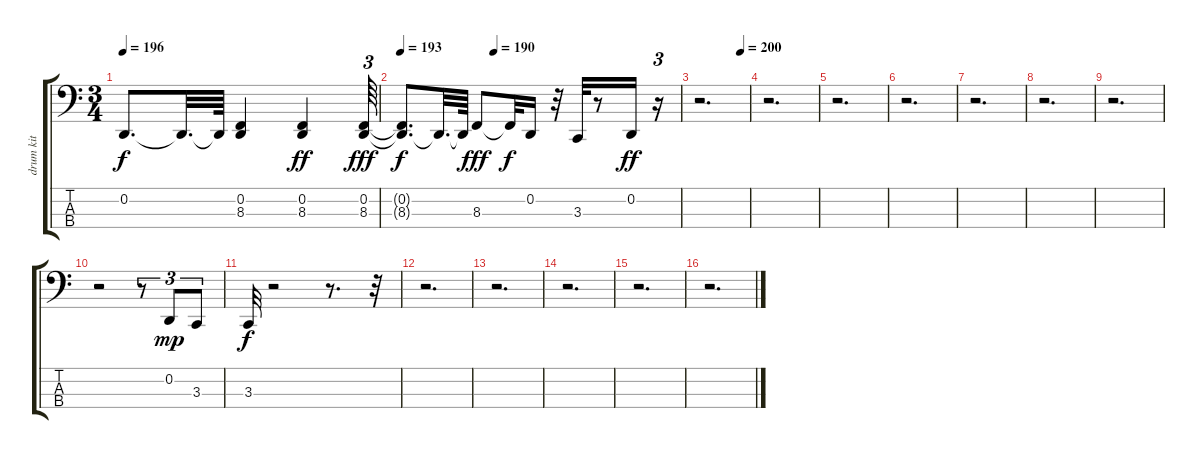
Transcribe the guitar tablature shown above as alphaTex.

\track (" drum kit (bass dr./snare dr./tom)" " drum kit ") {instrument brightacousticpiano}
\staff {score tabs}
\tuning (G2 D2 A1 E1) {hide}
\ts (3 4)
\tempo 196
\clef f4
\ks c
0.2{t}.8{d dy f} 0.2{t}.32{d} 0.2{t}.64 (0.2 8.3).4 (0.2 8.3).4{dy ff} (0.2 8.3).64{tu (3 2) dy fff} |
\tempo 193
\tempo (190 0.3333333333333333)
(0.2{t} 8.3{t}).8{d dy f} 0.2{t}.32{d} 0.2{t}.64 8.3.8{dy fff} 8.3{t}.32{dy f} 0.2.16 r.32 3.3.32 r.8 0.2.16{dy ff} r.16{tu (3 2)} |
\tempo (200 0.8333333333333334)
r.2{d} |
r.2{d} |
r.2{d} |
r.2{d} |
r.2{d} |
r.2{d} |
r.2{d} |
r.2 r.8{tu (3 2)} 0.2.8{tu (3 2) dy mp} 3.3.8{tu (3 2)} |
3.3.32{dy f} r.2 r.8{d} r.32 |
r.2{d} |
r.2{d} |
r.2{d} |
r.2{d} |
r.2{d}
